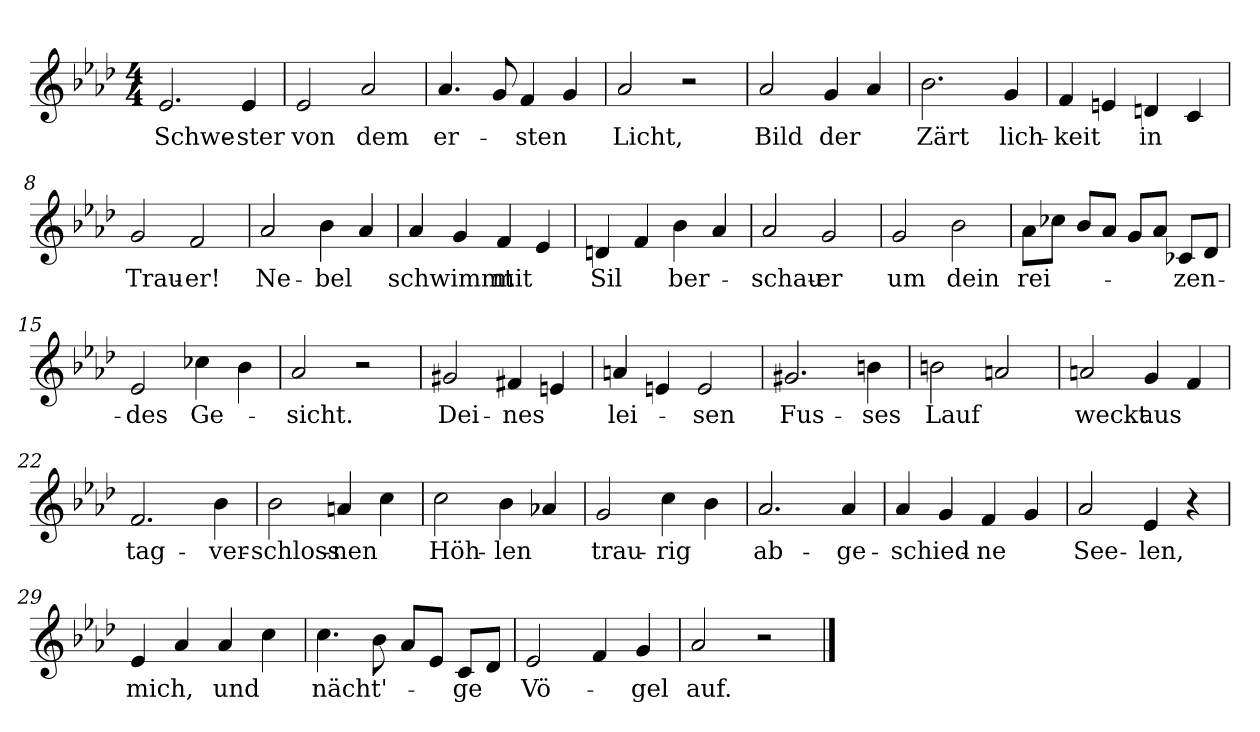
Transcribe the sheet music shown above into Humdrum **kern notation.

**kern	**text
*part1	*part1
*staff1	*staff1
*clefG2	*
*k[b-e-a-d-]	*
*M4/4	*
=1	=1
!	!LO:LY:b
2.e-/	Schwe-
!	!LO:LY:b
4e-/	-ster
=2	=2
!	!LO:LY:b
2e-/	von
!	!LO:LY:b
2a-/	dem
=3	=3
!	!LO:LY:b
4.a-/	er-
8g/	.
!	!LO:LY:b
4f/	-sten
4g/	.
=4	=4
!	!LO:LY:b
2a-/	Licht,
2r	.
=5	=5
!	!LO:LY:b
2a-/	Bild
!	!LO:LY:b
4g/	der
4a-/	.
=6	=6
!	!LO:LY:b
2.b-\	Zärt
!	!LO:LY:b
4g/	-lich-
=7	=7
!	!LO:LY:b
4f/	-keit
4en/	.
!	!LO:LY:b
4dn/	in
4c/	.
=8	=8
!	!LO:LY:b
2g/	Trau-
!	!LO:LY:b
2f/	-er!
=9	=9
!	!LO:LY:b
2a-/	Ne-
!	!LO:LY:b
4b-\	-bel
4a-/	.
!!LO:LB:g=z
=10	=10
!	!LO:LY:b
4a-/	schwimmt
4g/	.
!	!LO:LY:b
4f/	mit
4e-/	.
=11	=11
!	!LO:LY:b
4dn/	Sil
4f/	.
!	!LO:LY:b
4b-\	-ber-
4a-/	.
=12	=12
!	!LO:LY:b
2a-/	-schau-
!	!LO:LY:b
2g/	-er
=13	=13
!	!LO:LY:b
2g/	um
!	!LO:LY:b
2b-\	dein
=14	=14
!	!LO:LY:b
8a-\L	rei-
8cc-X\J	.
8b-/L	.
8a-/J	.
8g/L	.
8a-/J	.
!	!LO:LY:b
8c-X/L	-zen-
8d-/J	.
=15	=15
!	!LO:LY:b
2e-/	-des
!	!LO:LY:b
4cc-X\	Ge-
4b-\	.
=16	=16
!	!LO:LY:b
2a-/	-sicht.
2r	.
=17	=17
!	!LO:LY:b
2g#X/	Dei-
!	!LO:LY:b
4f#X/	-nes
4en/	.
=18	=18
!	!LO:LY:b
4an/	lei-
4en/	.
!	!LO:LY:b
2e/	-sen
!!LO:LB:g=z
=19	=19
!	!LO:LY:b
2.g#X/	Fus-
!	!LO:LY:b
4bn\	-ses
=20	=20
!	!LO:LY:b
2bn\	Lauf
2an/	.
=21	=21
!	!LO:LY:b
2an/	weckt
!	!LO:LY:b
4g/	aus
4f/	.
=22	=22
!	!LO:LY:b
2.f/	tag-
!	!LO:LY:b
4b-\	-ver-
=23	=23
!	!LO:LY:b
2b-\	-schloss-
!	!LO:LY:b
4an/	-nen
4cc\	.
=24	=24
!	!LO:LY:b
2cc\	Höh-
!	!LO:LY:b
4b-\	-len
4a-X/	.
=25	=25
!	!LO:LY:b
2g/	trau-
!	!LO:LY:b
4cc\	-rig
4b-\	.
=26	=26
!	!LO:LY:b
2.a-/	ab-
!	!LO:LY:b
4a-/	-ge-
=27	=27
!	!LO:LY:b
4a-/	-schied-
4g/	.
!	!LO:LY:b
4f/	-ne
4g/	.
=28	=28
!	!LO:LY:b
2a-/	See-
!	!LO:LY:b
4e-/	-len,
4r	.
!!LO:LB:g=z
=29	=29
!	!LO:LY:b
4e-/	mich,
4a-/	.
!	!LO:LY:b
4a-/	und
4cc\	.
=30	=30
!	!LO:LY:b
4.cc\	nächt'-
8b-\	.
8a-/L	.
8e-/J	.
!	!LO:LY:b
8c/L	-ge
8d-/J	.
=31	=31
!	!LO:LY:b
2e-/	Vö-
4f/	.
!	!LO:LY:b
4g/	-gel
=32	=32
!	!LO:LY:b
2a-/	auf.
2r	.
==	==
*-	*-
